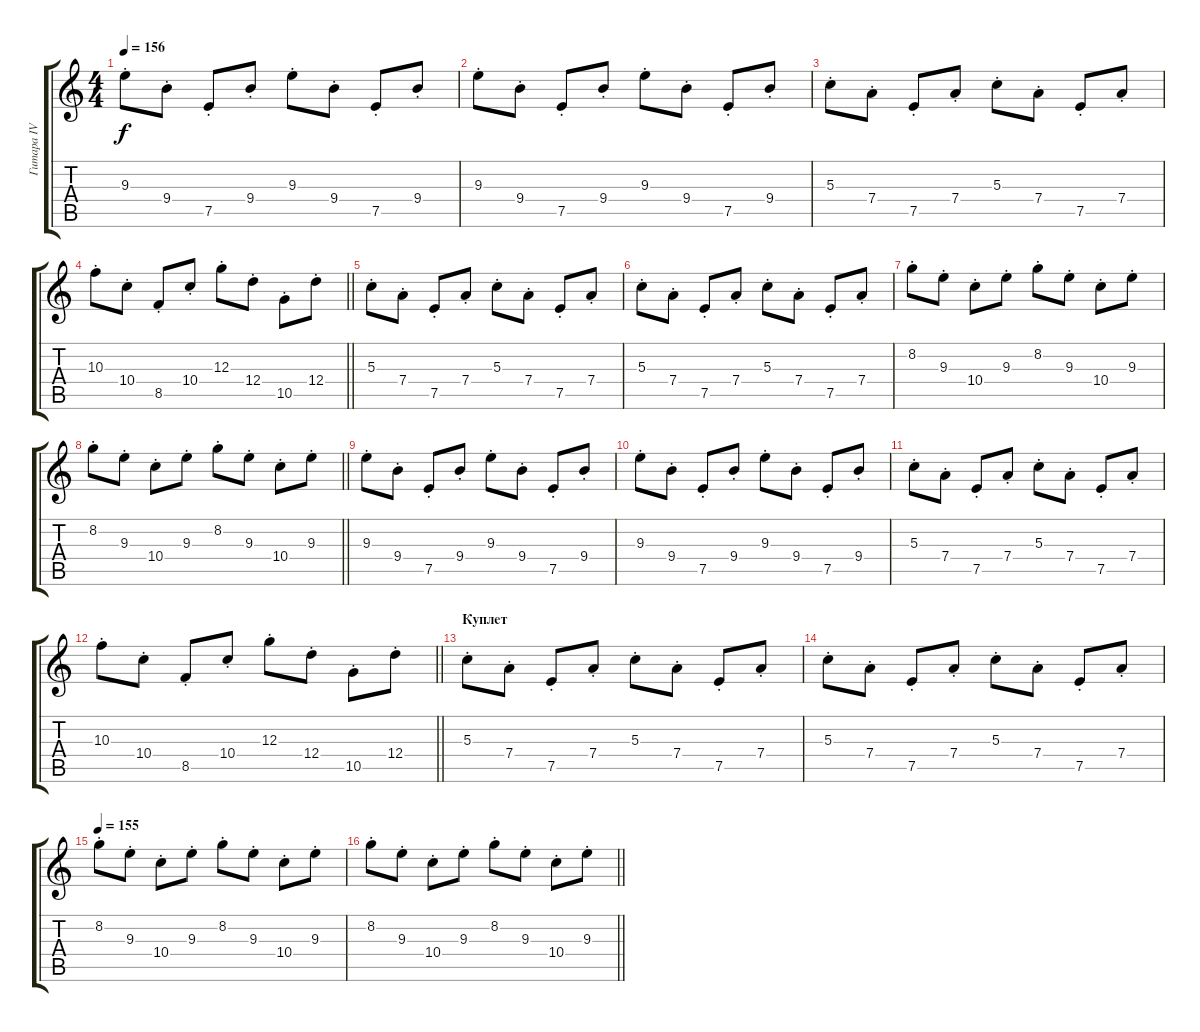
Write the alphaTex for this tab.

\track ("Гитара IV" "Гитара IV") {instrument electricguitarclean}
\staff {score tabs}
\tuning (E4 B3 G3 D3 A2 E2) {hide}
\ts (4 4)
\tempo 156
\clef g2
\ks c
9.3{st}.8{dy f} 9.4{st}.8 7.5{st}.8 9.4{st}.8 9.3{st}.8 9.4{st}.8 7.5{st}.8 9.4{st}.8 |
9.3{st}.8 9.4{st}.8 7.5{st}.8 9.4{st}.8 9.3{st}.8 9.4{st}.8 7.5{st}.8 9.4{st}.8 |
5.3{st}.8 7.4{st}.8 7.5{st}.8 7.4{st}.8 5.3{st}.8 7.4{st}.8 7.5{st}.8 7.4{st}.8 |
\barLineRight lightlight
10.3{st}.8 10.4{st}.8 8.5{st}.8 10.4{st}.8 12.3{st}.8 12.4{st}.8 10.5{st}.8 12.4{st}.8 |
5.3{st}.8 7.4{st}.8 7.5{st}.8 7.4{st}.8 5.3{st}.8 7.4{st}.8 7.5{st}.8 7.4{st}.8 |
5.3{st}.8 7.4{st}.8 7.5{st}.8 7.4{st}.8 5.3{st}.8 7.4{st}.8 7.5{st}.8 7.4{st}.8 |
8.2{st}.8 9.3{st}.8 10.4{st}.8 9.3{st}.8 8.2{st}.8 9.3{st}.8 10.4{st}.8 9.3{st}.8 |
\barLineRight lightlight
8.2{st}.8 9.3{st}.8 10.4{st}.8 9.3{st}.8 8.2{st}.8 9.3{st}.8 10.4{st}.8 9.3{st}.8 |
9.3{st}.8 9.4{st}.8 7.5{st}.8 9.4{st}.8 9.3{st}.8 9.4{st}.8 7.5{st}.8 9.4{st}.8 |
9.3{st}.8 9.4{st}.8 7.5{st}.8 9.4{st}.8 9.3{st}.8 9.4{st}.8 7.5{st}.8 9.4{st}.8 |
5.3{st}.8 7.4{st}.8 7.5{st}.8 7.4{st}.8 5.3{st}.8 7.4{st}.8 7.5{st}.8 7.4{st}.8 |
\barLineRight lightlight
10.3{st}.8 10.4{st}.8 8.5{st}.8 10.4{st}.8 12.3{st}.8 12.4{st}.8 10.5{st}.8 12.4{st}.8 |
\section ("" "Куплет")
5.3{st}.8 7.4{st}.8 7.5{st}.8 7.4{st}.8 5.3{st}.8 7.4{st}.8 7.5{st}.8 7.4{st}.8 |
5.3{st}.8 7.4{st}.8 7.5{st}.8 7.4{st}.8 5.3{st}.8 7.4{st}.8 7.5{st}.8 7.4{st}.8 |
\tempo 155
8.2{st}.8 9.3{st}.8 10.4{st}.8 9.3{st}.8 8.2{st}.8 9.3{st}.8 10.4{st}.8 9.3{st}.8 |
\barLineRight lightlight
8.2{st}.8 9.3{st}.8 10.4{st}.8 9.3{st}.8 8.2{st}.8 9.3{st}.8 10.4{st}.8 9.3{st}.8
